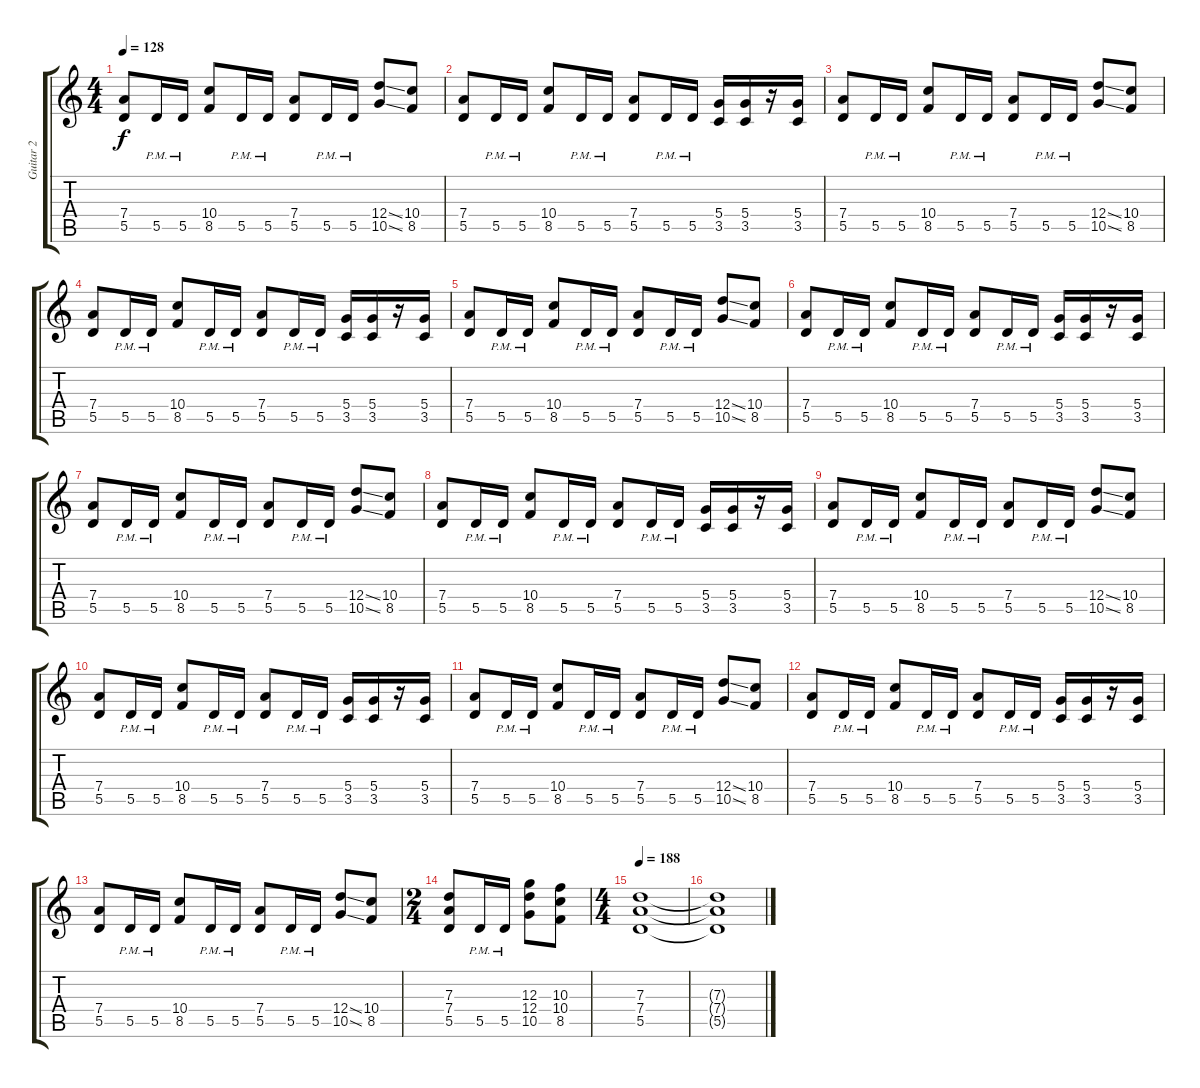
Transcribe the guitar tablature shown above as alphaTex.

\track ("Guitar 2" "Guitar 2") {instrument distortionguitar}
\staff {score tabs}
\tuning (E4 B3 G3 D3 A2 E2) {hide}
\ts (4 4)
\tempo 128
\clef g2
\ks c
(7.4 5.5).8{dy f} 5.5{pm}.16 5.5{pm}.16 (10.4 8.5).8 5.5{pm}.16 5.5{pm}.16 (7.4 5.5).8 5.5{pm}.16 5.5{pm}.16 (12.4{ss} 10.5{ss}).8 (10.4 8.5).8 |
(7.4 5.5).8 5.5{pm}.16 5.5{pm}.16 (10.4 8.5).8 5.5{pm}.16 5.5{pm}.16 (7.4 5.5).8 5.5{pm}.16 5.5{pm}.16 (5.4 3.5).16 (5.4 3.5).16 r.16 (5.4 3.5).16 |
(7.4 5.5).8 5.5{pm}.16 5.5{pm}.16 (10.4 8.5).8 5.5{pm}.16 5.5{pm}.16 (7.4 5.5).8 5.5{pm}.16 5.5{pm}.16 (12.4{ss} 10.5{ss}).8 (10.4 8.5).8 |
(7.4 5.5).8 5.5{pm}.16 5.5{pm}.16 (10.4 8.5).8 5.5{pm}.16 5.5{pm}.16 (7.4 5.5).8 5.5{pm}.16 5.5{pm}.16 (5.4 3.5).16 (5.4 3.5).16 r.16 (5.4 3.5).16 |
(7.4 5.5).8 5.5{pm}.16 5.5{pm}.16 (10.4 8.5).8 5.5{pm}.16 5.5{pm}.16 (7.4 5.5).8 5.5{pm}.16 5.5{pm}.16 (12.4{ss} 10.5{ss}).8 (10.4 8.5).8 |
(7.4 5.5).8 5.5{pm}.16 5.5{pm}.16 (10.4 8.5).8 5.5{pm}.16 5.5{pm}.16 (7.4 5.5).8 5.5{pm}.16 5.5{pm}.16 (5.4 3.5).16 (5.4 3.5).16 r.16 (5.4 3.5).16 |
(7.4 5.5).8 5.5{pm}.16 5.5{pm}.16 (10.4 8.5).8 5.5{pm}.16 5.5{pm}.16 (7.4 5.5).8 5.5{pm}.16 5.5{pm}.16 (12.4{ss} 10.5{ss}).8 (10.4 8.5).8 |
(7.4 5.5).8 5.5{pm}.16 5.5{pm}.16 (10.4 8.5).8 5.5{pm}.16 5.5{pm}.16 (7.4 5.5).8 5.5{pm}.16 5.5{pm}.16 (5.4 3.5).16 (5.4 3.5).16 r.16 (5.4 3.5).16 |
(7.4 5.5).8 5.5{pm}.16 5.5{pm}.16 (10.4 8.5).8 5.5{pm}.16 5.5{pm}.16 (7.4 5.5).8 5.5{pm}.16 5.5{pm}.16 (12.4{ss} 10.5{ss}).8 (10.4 8.5).8 |
(7.4 5.5).8 5.5{pm}.16 5.5{pm}.16 (10.4 8.5).8 5.5{pm}.16 5.5{pm}.16 (7.4 5.5).8 5.5{pm}.16 5.5{pm}.16 (5.4 3.5).16 (5.4 3.5).16 r.16 (5.4 3.5).16 |
(7.4 5.5).8 5.5{pm}.16 5.5{pm}.16 (10.4 8.5).8 5.5{pm}.16 5.5{pm}.16 (7.4 5.5).8 5.5{pm}.16 5.5{pm}.16 (12.4{ss} 10.5{ss}).8 (10.4 8.5).8 |
(7.4 5.5).8 5.5{pm}.16 5.5{pm}.16 (10.4 8.5).8 5.5{pm}.16 5.5{pm}.16 (7.4 5.5).8 5.5{pm}.16 5.5{pm}.16 (5.4 3.5).16 (5.4 3.5).16 r.16 (5.4 3.5).16 |
(7.4 5.5).8 5.5{pm}.16 5.5{pm}.16 (10.4 8.5).8 5.5{pm}.16 5.5{pm}.16 (7.4 5.5).8 5.5{pm}.16 5.5{pm}.16 (12.4{ss} 10.5{ss}).8 (10.4 8.5).8 |
\ts (2 4)
(7.3 7.4 5.5).8 5.5{pm}.16 5.5{pm}.16 (12.3 12.4 10.5).8 (10.3 10.4 8.5).8 |
\ts (4 4)
\tempo 188
(7.3 7.4 5.5).1 |
(7.3{t} 7.4{t} 5.5{t}).1
